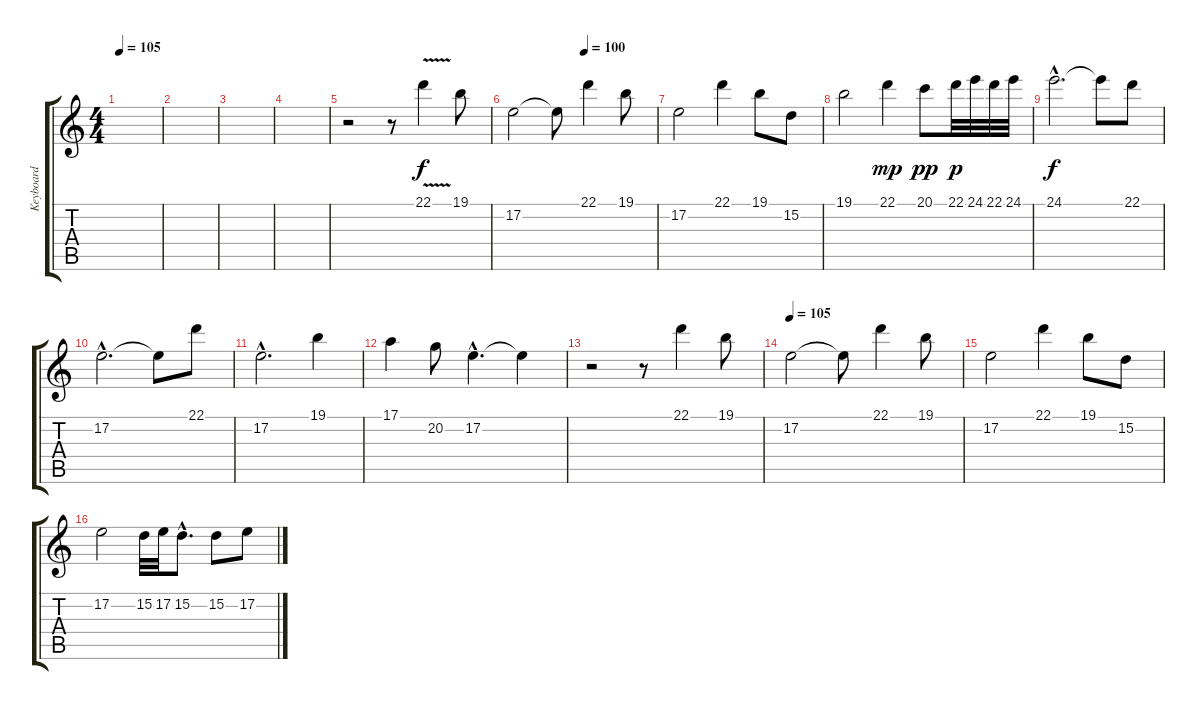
\track ("Keyboard" "Keyboard") {instrument piccolo}
\staff {score tabs}
\tuning (E4 B3 G3 D3 A2 E2) {hide}
\ts (4 4)
\tempo 105
\clef g2
\ks c
|
|
|
|
r.2 r.8 22.1{v}.4 19.1.8 |
\tempo (100 0.5)
17.2.2 17.2{t}.8 22.1.4 19.1.8 |
17.2.2 22.1.4 19.1.8 15.2.8 |
19.1.2 22.1.4{dy mp} 20.1.8{dy pp} 22.1.32{dy p} 24.1.32 22.1.32 24.1.32 |
24.1{hac}.2{d dy f} 24.1{t}.8 22.1.8 |
17.2{hac}.2{d} 17.2{t}.8 22.1.8 |
17.2{hac}.2{d} 19.1.4 |
17.1.4 20.2.8 17.2{hac}.4{d} 17.2{t}.4 |
r.2 r.8 22.1.4 19.1.8 |
\tempo 105
17.2.2 17.2{t}.8 22.1.4 19.1.8 |
17.2.2 22.1.4 19.1.8 15.2.8 |
17.2.2 15.2.32 17.2.32 15.2{hac}.8{d} 15.2.8 17.2.8
